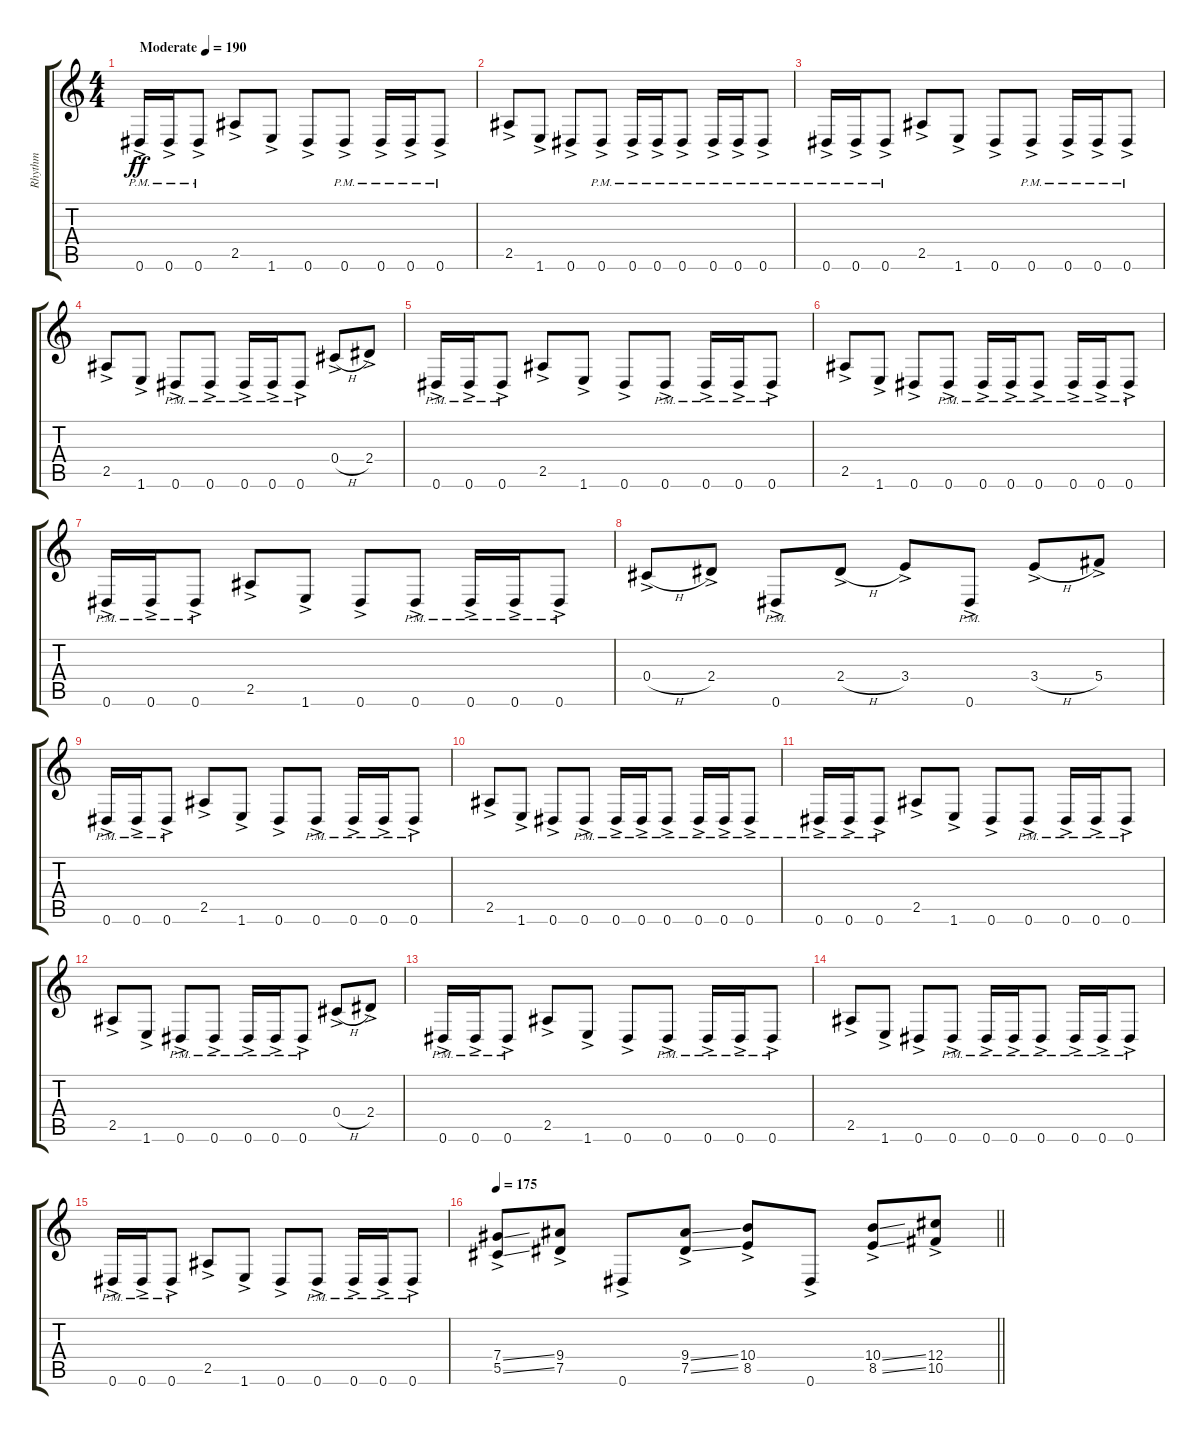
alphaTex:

\track ("Rhythm" "Rhythm") {instrument distortionguitar}
\staff {score tabs}
\tuning (Eb4 Bb3 Gb3 Db3 Ab2 Eb2) {hide}
\ts (4 4)
\tempo (190 "Moderate")
\clef g2
\ks c
0.6{ac pm}.16{dy ff instrument distortionguitar} 0.6{ac pm}.16 0.6{ac pm}.8 2.5{ac}.8 1.6{ac}.8 0.6{ac}.8 0.6{ac pm}.8 0.6{ac pm}.16 0.6{ac pm}.16 0.6{ac pm}.8 |
2.5{ac}.8 1.6{ac}.8 0.6{ac}.8 0.6{ac pm}.8 0.6{ac pm}.16 0.6{ac pm}.16 0.6{ac pm}.8 0.6{ac pm}.16 0.6{ac pm}.16 0.6{ac pm}.8 |
0.6{ac pm}.16 0.6{ac pm}.16 0.6{ac pm}.8 2.5{ac}.8 1.6{ac}.8 0.6{ac}.8 0.6{ac pm}.8 0.6{ac pm}.16 0.6{ac pm}.16 0.6{ac pm}.8 |
2.5{ac}.8 1.6{ac}.8 0.6{ac pm}.8 0.6{ac pm}.8 0.6{ac pm}.16 0.6{ac pm}.16 0.6{ac pm}.8 0.4{h ac}.8 2.4{ac}.8 |
0.6{ac pm}.16 0.6{ac pm}.16 0.6{ac pm}.8 2.5{ac}.8 1.6{ac}.8 0.6{ac}.8 0.6{ac pm}.8 0.6{ac pm}.16 0.6{ac pm}.16 0.6{ac pm}.8 |
2.5{ac}.8 1.6{ac}.8 0.6{ac}.8 0.6{ac pm}.8 0.6{ac pm}.16 0.6{ac pm}.16 0.6{ac pm}.8 0.6{ac pm}.16 0.6{ac pm}.16 0.6{ac pm}.8 |
0.6{ac pm}.16 0.6{ac pm}.16 0.6{ac pm}.8 2.5{ac}.8 1.6{ac}.8 0.6{ac}.8 0.6{ac pm}.8 0.6{ac pm}.16 0.6{ac pm}.16 0.6{ac pm}.8 |
0.4{h ac}.8 2.4{ac}.8 0.6{ac pm}.8 2.4{h ac}.8 3.4{ac}.8 0.6{ac pm}.8 3.4{h ac}.8 5.4{ac}.8 |
0.6{ac pm}.16 0.6{ac pm}.16 0.6{ac pm}.8 2.5{ac}.8 1.6{ac}.8 0.6{ac}.8 0.6{ac pm}.8 0.6{ac pm}.16 0.6{ac pm}.16 0.6{ac pm}.8 |
2.5{ac}.8 1.6{ac}.8 0.6{ac}.8 0.6{ac pm}.8 0.6{ac pm}.16 0.6{ac pm}.16 0.6{ac pm}.8 0.6{ac pm}.16 0.6{ac pm}.16 0.6{ac pm}.8 |
0.6{ac pm}.16 0.6{ac pm}.16 0.6{ac pm}.8 2.5{ac}.8 1.6{ac}.8 0.6{ac}.8 0.6{ac pm}.8 0.6{ac pm}.16 0.6{ac pm}.16 0.6{ac pm}.8 |
2.5{ac}.8 1.6{ac}.8 0.6{ac pm}.8 0.6{ac pm}.8 0.6{ac pm}.16 0.6{ac pm}.16 0.6{ac pm}.8 0.4{h ac}.8 2.4{ac}.8 |
0.6{ac pm}.16 0.6{ac pm}.16 0.6{ac pm}.8 2.5{ac}.8 1.6{ac}.8 0.6{ac}.8 0.6{ac pm}.8 0.6{ac pm}.16 0.6{ac pm}.16 0.6{ac pm}.8 |
2.5{ac}.8 1.6{ac}.8 0.6{ac}.8 0.6{ac pm}.8 0.6{ac pm}.16 0.6{ac pm}.16 0.6{ac pm}.8 0.6{ac pm}.16 0.6{ac pm}.16 0.6{ac pm}.8 |
0.6{ac pm}.16 0.6{ac pm}.16 0.6{ac pm}.8 2.5{ac}.8 1.6{ac}.8 0.6{ac}.8 0.6{ac pm}.8 0.6{ac pm}.16 0.6{ac pm}.16 0.6{ac pm}.8 |
\tempo 175
\barLineRight lightlight
(7.4{ss ac} 5.5{ss ac}).8 (9.4{ac} 7.5{ac}).8 0.6{ac}.8 (9.4{ss ac} 7.5{ss ac}).8 (10.4{ac} 8.5{ac}).8 0.6{ac}.8 (10.4{ss ac} 8.5{ss ac}).8 (12.4{ac} 10.5{ac}).8
